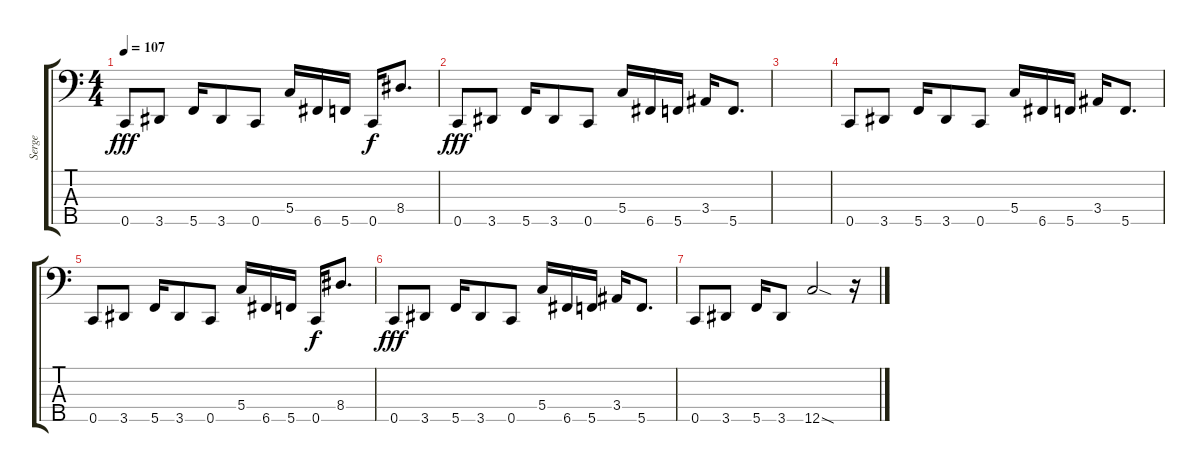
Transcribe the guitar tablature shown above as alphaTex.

\track ("Serge" "Serge") {instrument electricbasspick}
\staff {score tabs}
\tuning (Bb2 F2 C2 G1 C1) {hide}
\ts (4 4)
\tempo 107
\clef f4
\ks c
0.5.8{dy fff} 3.5.8 5.5.16 3.5.8 0.5.8 5.4.16 6.5.16 5.5.16 0.5.16{dy f} 8.4.8{d} |
0.5.8{dy fff} 3.5.8 5.5.16 3.5.8 0.5.8 5.4.16 6.5.16 5.5.16 3.4.16 5.5.8{d} |
|
0.5.8 3.5.8 5.5.16 3.5.8 0.5.8 5.4.16 6.5.16 5.5.16 3.4.16 5.5.8{d} |
0.5.8 3.5.8 5.5.16 3.5.8 0.5.8 5.4.16 6.5.16 5.5.16 0.5.16{dy f} 8.4.8{d} |
0.5.8{dy fff} 3.5.8 5.5.16 3.5.8 0.5.8 5.4.16 6.5.16 5.5.16 3.4.16 5.5.8{d} |
0.5.8 3.5.8 5.5.16 3.5.8 12.5{sod}.2 r.16
